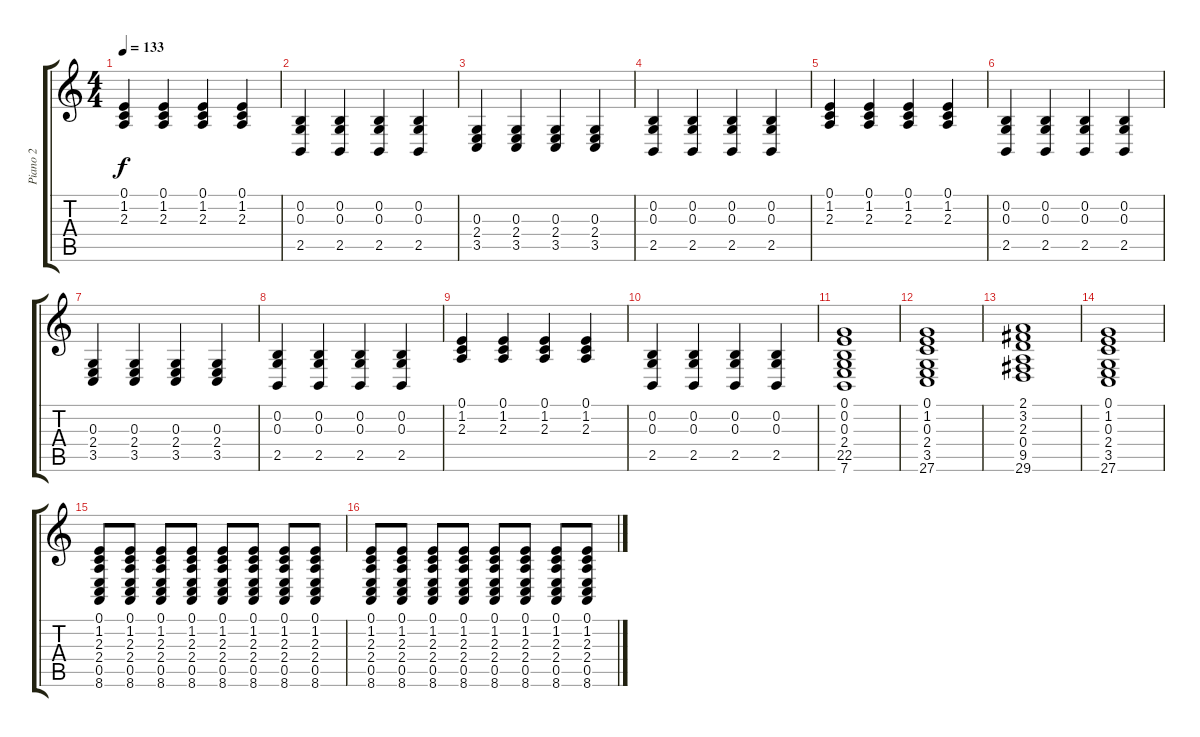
\track ("Piano 2" "Piano 2") {instrument acousticgrandpiano}
\staff {score tabs}
\tuning (E4 B3 G3 D3 A2 E2) {hide}
\ts (4 4)
\tempo 133
\clef g2
\ks c
(0.1 1.2 2.3).4{dy f} (0.1 1.2 2.3).4 (0.1 1.2 2.3).4 (0.1 1.2 2.3).4 |
(0.2 0.3 2.5).4 (0.2 0.3 2.5).4 (0.2 0.3 2.5).4 (0.2 0.3 2.5).4 |
(0.3 2.4 3.5).4 (0.3 2.4 3.5).4 (0.3 2.4 3.5).4 (0.3 2.4 3.5).4 |
(0.2 0.3 2.5).4 (0.2 0.3 2.5).4 (0.2 0.3 2.5).4 (0.2 0.3 2.5).4 |
(0.1 1.2 2.3).4 (0.1 1.2 2.3).4 (0.1 1.2 2.3).4 (0.1 1.2 2.3).4 |
(0.2 0.3 2.5).4 (0.2 0.3 2.5).4 (0.2 0.3 2.5).4 (0.2 0.3 2.5).4 |
(0.3 2.4 3.5).4 (0.3 2.4 3.5).4 (0.3 2.4 3.5).4 (0.3 2.4 3.5).4 |
(0.2 0.3 2.5).4 (0.2 0.3 2.5).4 (0.2 0.3 2.5).4 (0.2 0.3 2.5).4 |
(0.1 1.2 2.3).4 (0.1 1.2 2.3).4 (0.1 1.2 2.3).4 (0.1 1.2 2.3).4 |
(0.2 0.3 2.5).4 (0.2 0.3 2.5).4 (0.2 0.3 2.5).4 (0.2 0.3 2.5).4 |
(0.1 0.2 0.3 2.4 22.5 7.6).1 |
(0.1 1.2 0.3 2.4 3.5 27.6).1 |
(2.1 3.2 2.3 0.4 9.5 29.6).1 |
(0.1 1.2 0.3 2.4 3.5 27.6).1 |
(0.1 1.2 2.3 2.4 0.5 8.6).8 (0.1 1.2 2.3 2.4 0.5 8.6).8 (0.1 1.2 2.3 2.4 0.5 8.6).8 (0.1 1.2 2.3 2.4 0.5 8.6).8 (0.1 1.2 2.3 2.4 0.5 8.6).8 (0.1 1.2 2.3 2.4 0.5 8.6).8 (0.1 1.2 2.3 2.4 0.5 8.6).8 (0.1 1.2 2.3 2.4 0.5 8.6).8 |
(0.1 1.2 2.3 2.4 0.5 8.6).8 (0.1 1.2 2.3 2.4 0.5 8.6).8 (0.1 1.2 2.3 2.4 0.5 8.6).8 (0.1 1.2 2.3 2.4 0.5 8.6).8 (0.1 1.2 2.3 2.4 0.5 8.6).8 (0.1 1.2 2.3 2.4 0.5 8.6).8 (0.1 1.2 2.3 2.4 0.5 8.6).8 (0.1 1.2 2.3 2.4 0.5 8.6).8
